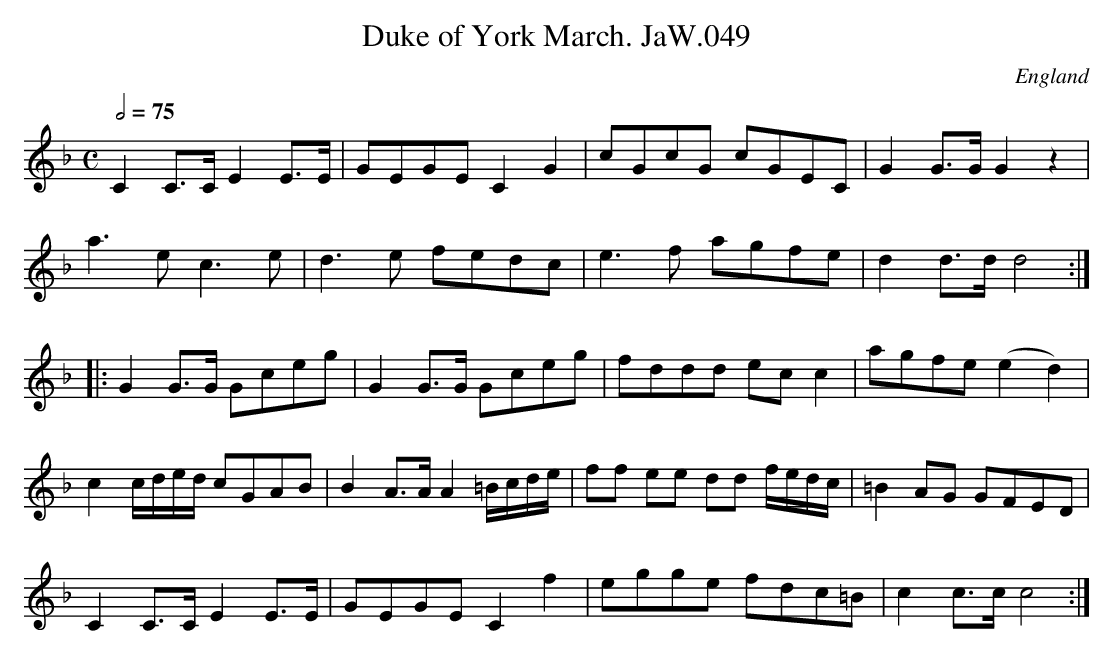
X:1
T:Duke of York March. JaW.049
L:1/8
M:C
O:England
Q:1/2=75
K:F
C2C>C E2E>E|GEGE C2G2|cGcG cGEC|G2G>G G2z2|!
a3e c3e|d3e fedc|e3f agfe|d2d>dd4:|!
|:G2G>G Gceg|G2G>G Gceg|fddd ecc2|agfe (e2d2)|!
c2c/d/e/d/ cGAB|B2A>A A2=B/c/d/e/|ff ee dd f/e/d/c/|=B2AG GFED|!
C2C>C E2E>E|GEGE C2f2|egge fdc=B|c2c>cc4:|
